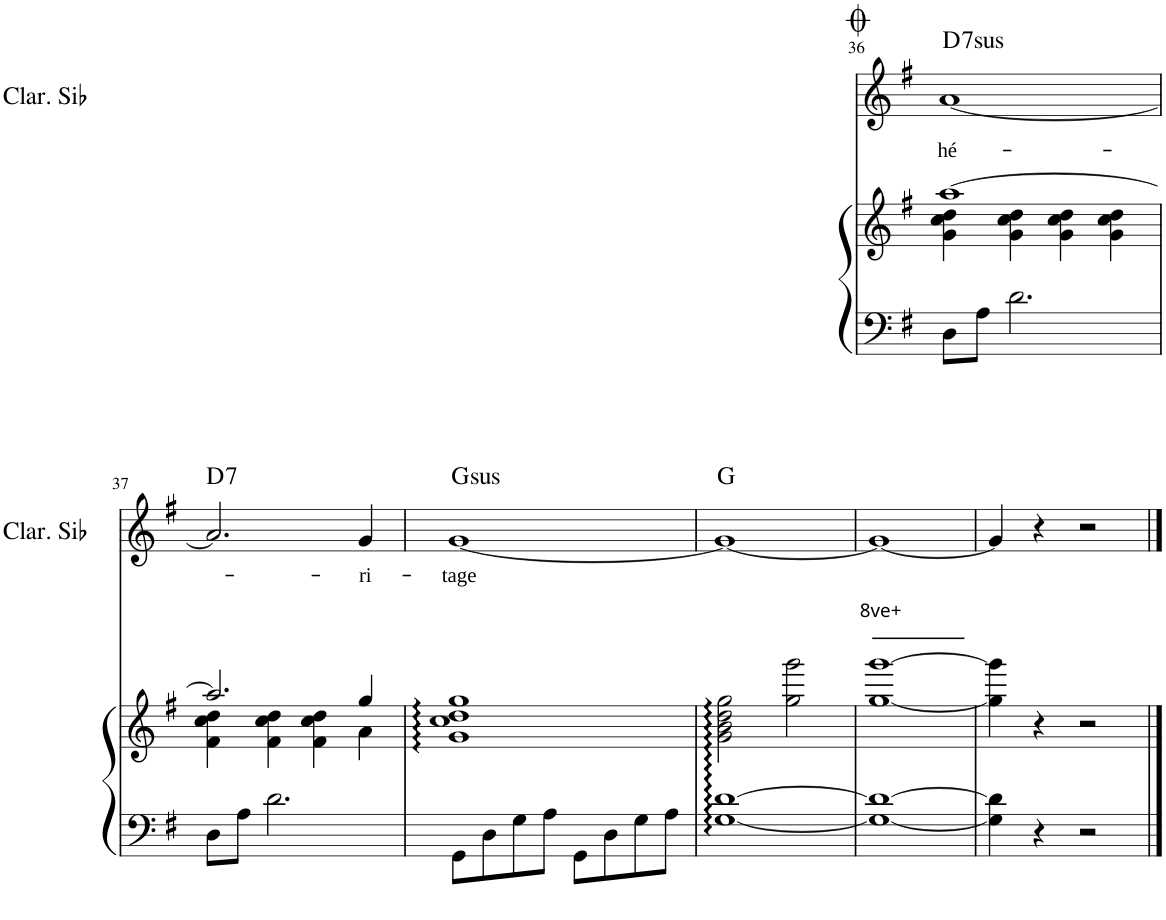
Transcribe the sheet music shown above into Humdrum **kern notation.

**kern	**kern	**kern	**text	**text	**harte
*part2	*part2	*part1	*part1	*part1	*part1
*staff3	*staff2	*staff1	*staff1	*staff1	*
*I"Piano	*	*I"Clarinette en Sib	*	*	*
*I'Pno	*	*I'Clar. Sib	*	*	*
!!LO:PB:g=z
*clefF4	*clefG2	*clefG2	*	*	*
*	*	*ITrd1c2	*	*	*
*k[f#]	*k[f#]	*k[f#]	*	*	*
*M4/4	*M4/4	*M4/4	*	*	*
=36	=36	=36	=36	=36	=36
*	*^	*	*	*	*
!	!	!	!	!LO:LY:b	!	!LO:H:kt=7sus
8D\L	[1aa	4g\ 4cc\ 4dd\	[1a	hé-	.	D:sus4(7)
8A\J	.	.	.	.	.	.
2.d\	.	4g\ 4cc\ 4dd\	.	.	.	.
.	.	4g\ 4cc\ 4dd\	.	.	.	.
.	.	4g\ 4cc\ 4dd\	.	.	.	.
!!LO:LB:g=z
=37	=37	=37	=37	=37	=37	=37
!	!	!	!	!	!	!LO:H:kt=7
8D\L	2.aa/]	4f#\ 4cc\ 4dd\	2.a/]	.	.	D:7
8A\J	.	.	.	.	.	.
2.d\	.	4f#\ 4cc\ 4dd\	.	.	.	.
.	.	4f#\ 4cc\ 4dd\	.	.	.	.
!	!	!	!	!LO:LY:b	!	!
.	4gg/	4a\	4g/	ri-	.	.
=38	=38	=38	=38	=38	=38	=38
!	!	!	!	!LO:LY:b	!	!LO:H:kt=sus
*	*v	*v	*	*	*	*
8GG\L	1g:: 1cc:: 1dd:: 1gg::	[1g	-tage	.	G:sus4
8D\	.	.	.	.	.
8G\	.	.	.	.	.
8A\J	.	.	.	.	.
8GG\L	.	.	.	.	.
8D\	.	.	.	.	.
8G\	.	.	.	.	.
8A\J	.	.	.	.	.
=39	=39	=39	=39	=39	=39
[1G [1d	2g\:: 2b\:: 2dd\:: 2gg\::	1g_	.	.	G:maj
.	2gg\ 2ggg\	.	.	.	.
=40	=40	=40	=40	=40	=40
!	!	!	!	!LO:LY:b	!
1G_ 1d_	[1gg [1ggg	1g_	.	8ve+	.
=41	=41	=41	=41	=41	=41
4G\] 4d\]	4gg\] 4ggg\]	4g/]	.	.	.
4r	4r	4r	.	.	.
2r	2r	2r	.	.	.
==	==	==	==	==	==
*-	*-	*-	*-	*-	*-
